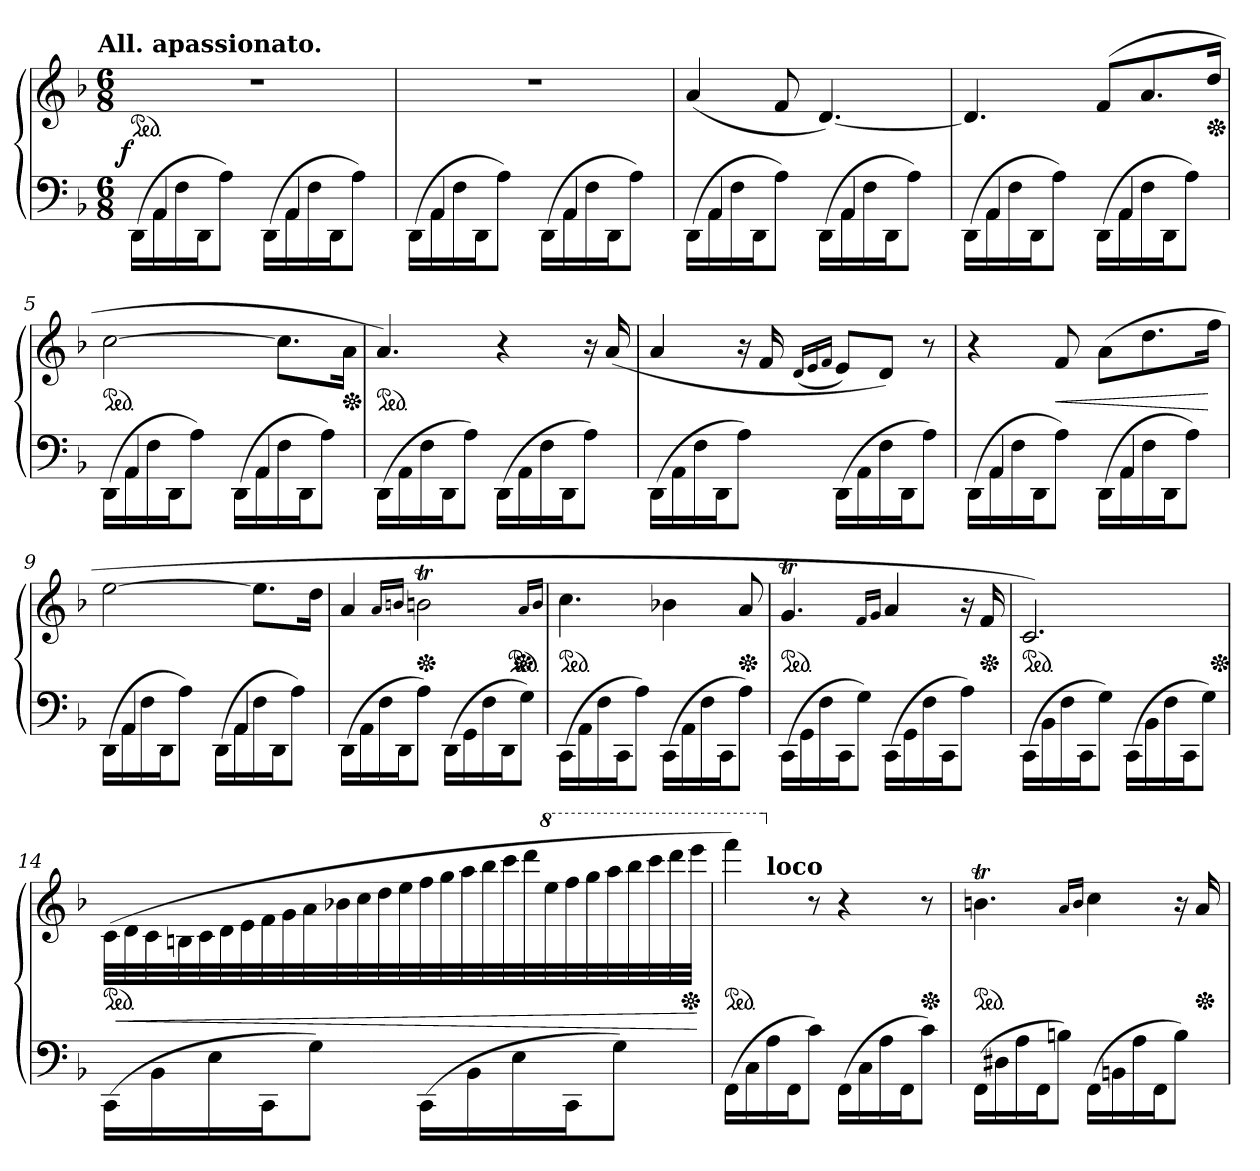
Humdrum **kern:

**kern	**kern	**dynam
*part1	*part1	*part1
*staff2	*staff1	*staff1/2
*clefF4	*clefG2	*
*k[b-]	*k[b-]	*
*d:	*d:	*
!!LO:TX:omd:t=All. apassionato.
*M6/8	*M6/8	*
=1	=1	=1
*^	*	*
!	!	!	!LO:DY:rj
*	*	*ped	*
(>16DD\LL	16ryy	2.r	f
16AA	4AA/	.	.
16F	.	.	.
16DDJ	.	.	.
8AJ)	.	.	.
.	16ryy	.	.
(16DD\LL	16ryy	.	.
16AA	4AA/	.	.
16F	.	.	.
16DDJ	.	.	.
8AJ)	.	.	.
.	16ryy	.	.
=2	=2	=2	=2
(>16DD\LL	16ryy	2.r	.
16AA	4AA/	.	.
16F	.	.	.
16DDJ	.	.	.
8AJ)	.	.	.
.	16ryy	.	.
(>16DD\LL	16ryy	.	.
16AA	4AA/	.	.
16F	.	.	.
16DDJ	.	.	.
8AJ)	.	.	.
.	16ryy	.	.
=3	=3	=3	=3
(>16DD\LL	16ryy	(<4a	.
16AA	4AA/	.	.
16F	.	.	.
16DDJ	.	.	.
8AJ)	.	8f	.
.	16ryy	.	.
(>16DD\LL	16ryy	[4.d)	.
16AA	4AA/	.	.
16F	.	.	.
16DDJ	.	.	.
8AJ)	.	.	.
.	16ryy	.	.
=4	=4	=4	=4
(>16DD\LL	16ryy	4.d]	.
16AA	4AA/	.	.
16F	.	.	.
16DDJ	.	.	.
8AJ)	.	.	.
.	16ryy	.	.
(>16DD\LL	16ryy	(>8fL	.
16AA	4AA/	.	.
16F	.	8.a	.
16DDJ	.	.	.
8AJ)	.	.	.
*	*	*Xped	*
.	16ryy	16ddJk	.
=5	=5	=5	=5
*	*	*ped	*
(>16DD\LL	16ryy	[2cc	.
16AA	4AA/	.	.
16F	.	.	.
16DDJ	.	.	.
8AJ)	.	.	.
.	16ryy	.	.
(>16DD\LL	16ryy	.	.
16AA	4AA/	.	.
16F	.	8.ccL]	.
16DDJ	.	.	.
8AJ)	.	.	.
*	*	*Xped	*
.	16ryy	16aJk	.
*v	*v	*	*
=6	=6	=6
*	*ped	*
(>16DD\LL	4.a)	.
16AA	.	.
16F	.	.
16DDJ	.	.
8AJ)	.	.
(>16DD\LL	4r	.
16AA	.	.
16F	.	.
16DDJ	.	.
8AJ)	16r	.
.	(>16a	.
=7	=7	=7
(>16DD\LL	4a	.
16AA	.	.
16F	.	.
16DDJ	.	.
8AJ)	16r	.
.	16f	.
.	(<16qqd/LL	.
.	16qqe	.
.	16qqfJJ	.
(>16DD\LL	8eL)	.
16AA	.	.
16F	8dJ)	.
16DDJ	.	.
8AJ)	8r	.
=8	=8	=8
*^	*	*
(>16DD\LL	16ryy	4r	.
16AA	4AA/	.	.
16F	.	.	.
16DDJ	.	.	.
8AJ)	.	8f	<
.	16ryy	.	.
(>16DD\LL	16ryy	(>8aL	.
16AA	4AA/	.	.
16F	.	8.dd	.
16DDJ	.	.	.
8AJ)	.	.	.
.	16ryy	16ffJk	[
=9	=9	=9	=9
(>16DD\LL	16ryy	[2ee	.
16AA	4AA/	.	.
16F	.	.	.
16DDJ	.	.	.
8AJ)	.	.	.
.	16ryy	.	.
(>16DD\LL	16ryy	.	.
16AA	4AA/	.	.
16F	.	8.eeL]	.
16DDJ	.	.	.
8AJ)	.	.	.
.	16ryy	16ddJk	.
*v	*v	*	*
=10	=10	=10
(>16DD\LL	4a	.
16AA	.	.
16F	.	.
16DDJ	.	.
.	16qqa/LL	.
.	16qqbnJJ	.
*	*Xped	*
8AJ)	2bnt	.
*	*ped	*
(>16DD\LL	.	.
16GG	.	.
16F	.	.
16DDJ	.	.
*	*Xped	*
8GJ)	.	.
.	16qqa/LL	.
.	16qqb/JJ	.
=11	=11	=11
*	*ped	*
(>16CC\LL	4.ccTTT	.
16AA	.	.
16F	.	.
16CCJ	.	.
8AJ)	.	.
(>16CC\LL	4b-X	.
16AA	.	.
16F	.	.
16CCJ	.	.
*	*Xped	*
8AJ)	8a	.
=12	=12	=12
*	*ped	*
(>16CC\LL	4.gT	.
16GG	.	.
16F	.	.
16CCJ	.	.
8GJ)	.	.
.	16qqf/LL	.
.	16qqgJJ	.
(>16CC\LL	4aTTT	.
16GG	.	.
16F	.	.
16CCJ	.	.
8AJ)	16r	.
*	*Xped	*
.	16f	.
=13	=13	=13
*	*ped	*
(>16CC\LL	2.c)	.
16BB-	.	.
16F	.	.
16CCJ	.	.
8GJ)	.	.
(>16CC\LL	.	.
16BB-	.	.
16F	.	.
16CCJ	.	.
*	*Xped	*
8GJ)	.	.
=14	=14	=14
*	*Xtuplet	*
!	!LO:TX:a:color=crimson:t=⚠	!
*	*ped	*
(>16CC\LL	(>112%3c\LLL	.
.	112%3d!	<
.	112%3c!	.
16BB-	.	.
.	112%3Bn!	.
.	112%3c!	.
16E	.	.
.	112%3d!	.
.	112%3e!	.
16CCJ	112%3f!	.
.	112%3g!	.
.	112%3a!	.
8GJ)	.	.
.	112%3b-X!	.
.	112%3cc!	.
.	112%3dd!	.
.	112%3ee!	.
(>16CC\LL	112%3ff!	.
.	112%3gg!	.
.	112%3aa!	.
16BB-	.	.
.	112%3bb-!	.
.	112%3ccc!	.
16E	.	.
.	112%3ddd!	.
*	*8va	*
.	112%3eee!	.
16CCJ	112%3fff!	.
.	112%3ggg!	.
.	112%3aaa!	.
8GJ)	.	.
.	112%3bbb-!	.
.	112%3cccc!	.
.	112%3dddd!	.
*	*Xped	*
.	112%3eeee!JJJ	.
.	.	[
=15	=15	=15
*	*^	*
*	*ped	*	*
(>16FF\LL	4ffff)	8ryy	.
16C	.	.	.
!	!	!LO:TX:a:B:t=loco	!
16A	.	2ryy	.
16FFJ	.	.	.
*	*X8va	*	*
8cJ)	8r	.	.
(>16FF\LL	4r	.	.
16C	.	.	.
16A	.	.	.
16FFJ	.	.	.
*	*Xped	*	*
8cJ)	8r	8ryy	.
*	*v	*v	*
=16	=16	=16
*	*ped	*
(>16FF\LL	4.bnt	.
16D#X	.	.
16A	.	.
16FFJ	.	.
8BnJ)	.	.
.	16qqa/LL	.
.	16qqbJJ	.
(>16FF\LL	4cc	.
16BBn	.	.
16A	.	.
16FFJ	.	.
8BJ)	16r	.
*	*Xped	*
.	16a	.
=	=	=
*-	*-	*-
